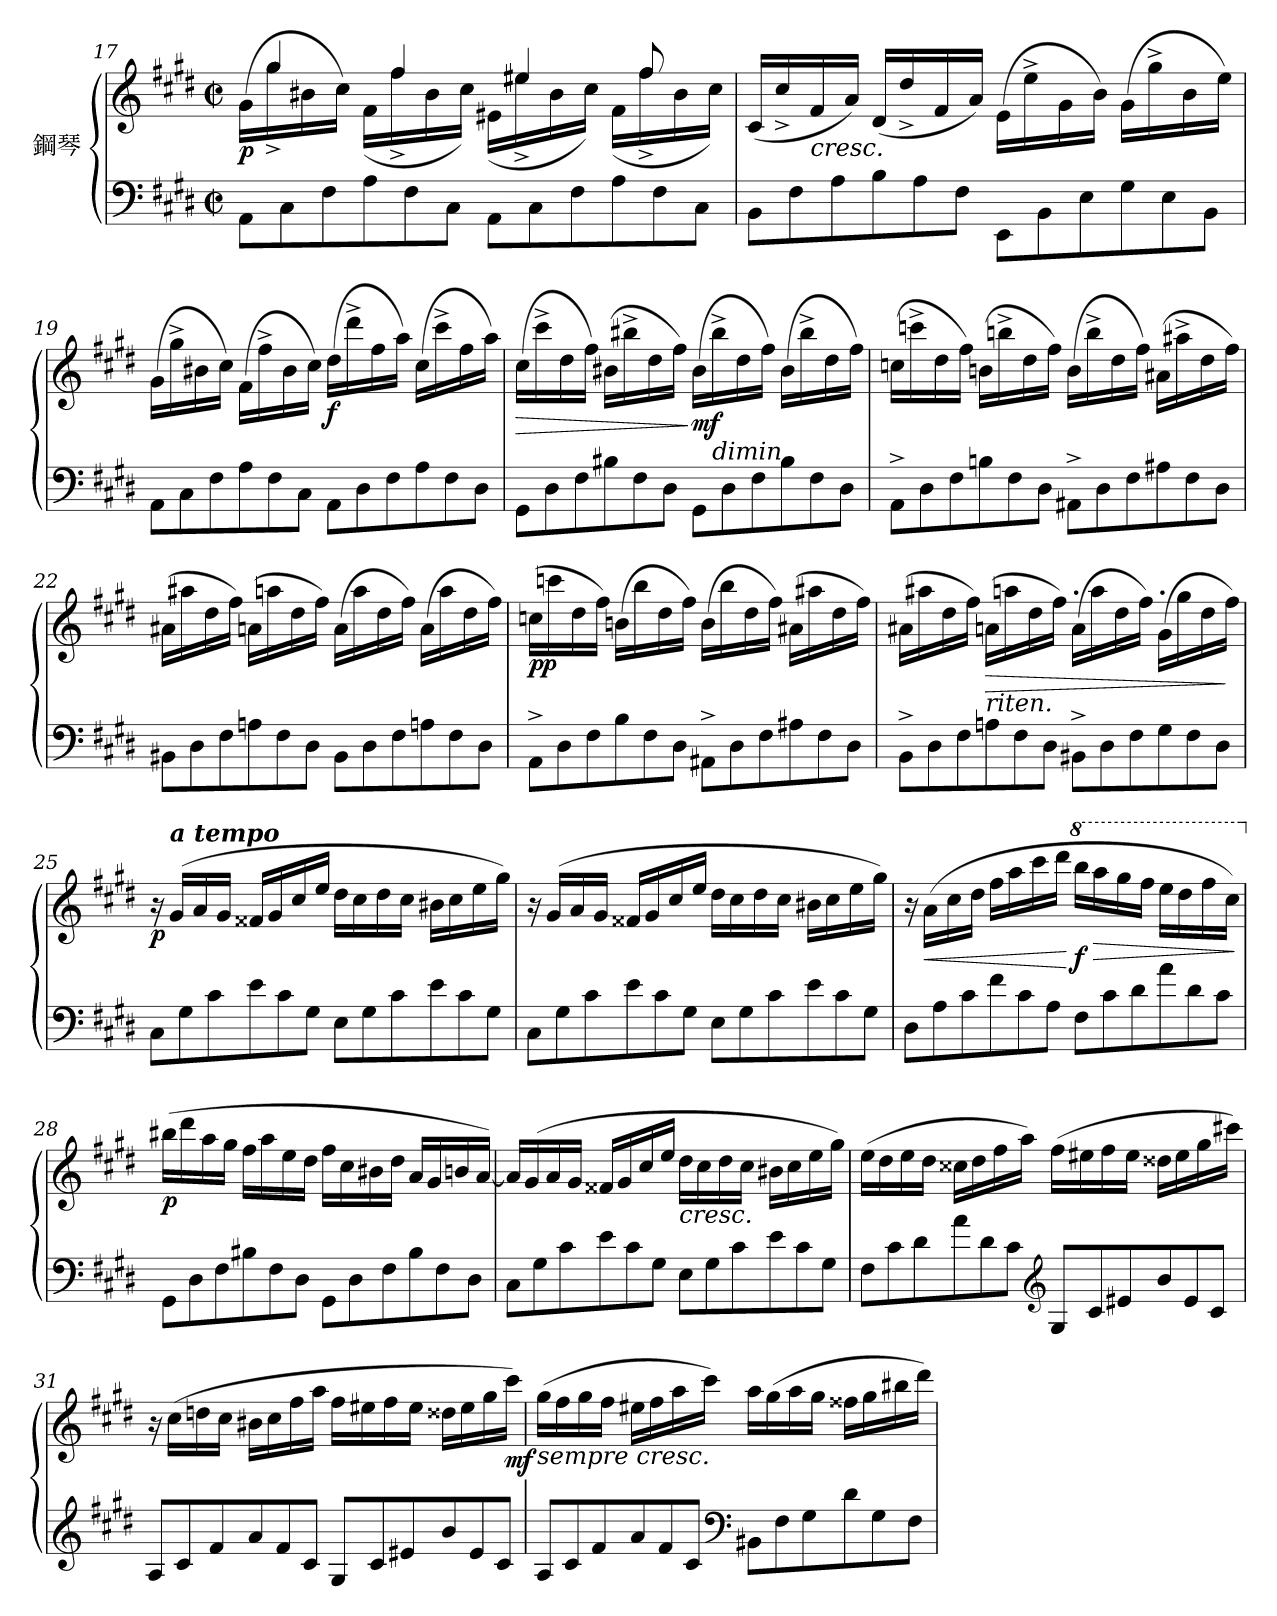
**kern	**kern	**dynam
*part1	*part1	*part1
*staff2	*staff1	*staff1/2
*I"鋼琴	*	*
*clefF4	*clefG2	*
*k[f#c#g#d#]	*k[f#c#g#d#]	*
*M2/2	*M2/2	*
*met(c|)	*met(c|)	*
*Xtuplet	*	*
=17	=17	=17
*	*^	*
!	!	!	!LO:DY:b
12AA\L	16rffyy	(<16g#\LL	p
.	4gg#/	16gg#^\	.
12C#\	.	.	.
.	.	16b#X\	.
12F#\	.	.	.
.	.	16cc#\JJ)	.
12A\	.	(<16f#\LL	.
.	4ff#/	16ff#^\	.
12F#\	.	.	.
.	.	16b#\	.
12C#\J	.	.	.
.	.	16cc#\JJ)	.
12AA\L	.	(<16e#X\LL	.
.	4ee#X/	16ee#^\	.
12C#\	.	.	.
.	.	16b#\	.
12F#\	.	.	.
.	.	16cc#\JJ)	.
12A\	.	(<16f#\LL	.
.	8ff#/	16ff#^\	.
12F#\	.	.	.
.	.	16b#\	.
12C#\J	.	.	.
.	16rffyy	16cc#\JJ)	.
*	*v	*v	*
!!LO:LB:g=z
=18	=18	=18
12BB\L	(<16c#/LL	.
.	16cc#^/	.
12F#\	.	.
!	!LO:TX:b:i:t=cresc.	!
.	16f#/	.
12A\	.	.
.	16a/JJ)	.
12B\	(<16d#/LL	.
.	16dd#^/	.
12A\	.	.
.	16f#/	.
12F#\J	.	.
.	16a/JJ)	.
12EE\L	(>16e\LL	.
.	16ee^\	.
12BB\	.	.
.	16g#\	.
12E\	.	.
.	16b\JJ)	.
12G#\	(>16g#\LL	.
.	16gg#^\	.
12E\	.	.
.	16b\	.
12BB\J	.	.
.	16ee\JJ)	.
=19	=19	=19
12AA\L	(>16g#\LL	.
.	16gg#^\	.
12C#\	.	.
.	16b#X\	.
12F#\	.	.
.	16cc#\JJ)	.
12A\	(>16f#\LL	.
.	16ff#^\	.
12F#\	.	.
.	16b#\	.
12C#\J	.	.
.	16cc#\JJ)	.
!	!	!LO:DY:b
12AA\L	(>16dd#\LL	f
.	16ddd#^\	.
12D#\	.	.
.	16ff#\	.
12F#\	.	.
.	16aa\JJ)	.
12A\	(>16cc#\LL	.
.	16ccc#^\	.
12F#\	.	.
.	16ff#\	.
12D#\J	.	.
.	16aa\JJ)	.
=20	=20	=20
!	!	!LO:HP:b
12GG#\L	(>16cc#\LL	>
.	16ccc#^\	.
12D#\	.	.
.	16dd#\	.
12F#\	.	.
.	16ff#\JJ)	.
12B#X\	(>16b#X\LL	.
.	16bb#X^\	.
12F#\	.	.
.	16dd#\	.
12D#\J	.	.
.	16ff#\JJ)	.
!	!	!LO:DY:n=1:b
12GG#\L	(>16b#\LL	] mf
!	!LO:TX:b:i:t=dimin.	!
.	16bb#^\	.
12D#\	.	.
.	16dd#\	.
12F#\	.	.
.	16ff#\JJ)	.
12B#\	(>16b#\LL	.
.	16bb#^\	.
12F#\	.	.
.	16dd#\	.
12D#\J	.	.
.	16ff#\JJ)	.
!!LO:LB:g=z
=21	=21	=21
12AA^\L	(>16ccn\LL	.
.	16cccn^\	.
12D#\	.	.
.	16dd#\	.
12F#\	.	.
.	16ff#\JJ)	.
12Bn\	(>16bn\LL	.
.	16bbn^\	.
12F#\	.	.
.	16dd#\	.
12D#\J	.	.
.	16ff#\JJ)	.
12AA#X^\L	(>16b\LL	.
.	16bb^\	.
12D#\	.	.
.	16dd#\	.
12F#\	.	.
.	16ff#\JJ)	.
12A#X\	(>16a#X\LL	.
.	16aa#X^\	.
12F#\	.	.
.	16dd#\	.
12D#\J	.	.
.	16ff#\JJ)	.
=22	=22	=22
12BB#X\L	(>16a#X\LL	.
.	16aa#X\	.
12D#\	.	.
.	16dd#\	.
12F#\	.	.
.	16ff#\JJ)	.
12An\	(>16an\LL	.
.	16aan\	.
12F#\	.	.
.	16dd#\	.
12D#\J	.	.
.	16ff#\JJ)	.
12BB#\L	(>16a\LL	.
.	16aa\	.
12D#\	.	.
.	16dd#\	.
12F#\	.	.
.	16ff#\JJ)	.
12An\	(>16a\LL	.
.	16aa\	.
12F#\	.	.
.	16dd#\	.
12D#\J	.	.
.	16ff#\JJ)	.
!!LO:PB:g=z
=23	=23	=23
!	!	!LO:DY:b
12AA^\L	(>16ccn\LL	pp
.	16cccn\	.
12D#\	.	.
.	16dd#\	.
12F#\	.	.
.	16ff#\JJ)	.
12B\	(>16bn\LL	.
.	16bb\	.
12F#\	.	.
.	16dd#\	.
12D#\J	.	.
.	16ff#\JJ)	.
12AA#X^\L	(>16b\LL	.
.	16bb\	.
12D#\	.	.
.	16dd#\	.
12F#\	.	.
.	16ff#\JJ)	.
12A#X\	(>16a#X\LL	.
.	16aa#X\	.
12F#\	.	.
.	16dd#\	.
12D#\J	.	.
.	16ff#\JJ)	.
=24	=24	=24
12BB^\L	(>16a#X\LL	.
.	16aa#X\	.
12D#\	.	.
.	16dd#\	.
12F#\	.	.
.	16ff#\JJ)	.
*	*MM150	*
!	!LO:TX:b:i:t=riten.	!
!	!	!LO:HP:b
12An\	(>16an\LL	>
.	16aan\	.
12F#\	.	.
.	16dd#\	.
12D#\J	.	.
.	16ff#\JJ)	.
*	*MM126	*
!	!LO:TX:a:B:t=.	!
12BB#X^\L	(>16a\LL	.
.	16aa\	.
12D#\	.	.
.	16dd#\	.
12F#\	.	.
.	16ff#\JJ)	.
*	*MM90	*
!	!LO:TX:a:B:t=.	!
12G#\	(>16g#\LL	.
.	16gg#\	.
12F#\	.	.
.	16dd#\	.
12D#\J	.	.
.	16ff#\JJ)	]
!!LO:LB:g=z
=25	=25	=25
!	!	!LO:DY:b
12C#\L	16r	p
!	!LO:TX:a:Bi:t=a tempo	!
.	(>16g#/LL	.
12G#\	.	.
.	16a/	.
12c#\	.	.
.	16g#/JJ	.
12e\	16f##X/LL	.
.	16g#/	.
12c#\	.	.
.	16cc#/	.
12G#\J	.	.
.	16ee/JJ	.
12E\L	16dd#\LL	.
.	16cc#\	.
12G#\	.	.
.	16dd#\	.
12c#\	.	.
.	16cc#\JJ	.
12e\	16b#X\LL	.
.	16cc#\	.
12c#\	.	.
.	16ee\	.
12G#\J	.	.
.	16gg#\JJ)	.
=26	=26	=26
12C#\L	16r	.
.	(>16g#/LL	.
12G#\	.	.
.	16a/	.
12c#\	.	.
.	16g#/JJ	.
12e\	16f##X/LL	.
.	16g#/	.
12c#\	.	.
.	16cc#/	.
12G#\J	.	.
.	16ee/JJ	.
12E\L	16dd#\LL	.
.	16cc#\	.
12G#\	.	.
.	16dd#\	.
12c#\	.	.
.	16cc#\JJ	.
12e\	16b#X\LL	.
.	16cc#\	.
12c#\	.	.
.	16ee\	.
12G#\J	.	.
.	16gg#\JJ)	.
=27	=27	=27
12D#\L	16r	.
!	!	!LO:HP:b
.	(>16a\LL	<
12A\	.	.
.	16cc#\	.
12c#\	.	.
.	16dd#\JJ	.
12f#\	16ff#\LL	.
.	16aa\	.
12c#\	.	.
.	16ccc#\	.
12A\J	.	.
.	16ddd#\JJ	.
*	*8va	*
!	!	!LO:DY:n=1:b
12F#\L	16bbb\LL	[ f
!	!	!LO:HP:b
.	16aaa\	>
12c#\	.	.
.	16ggg#\	.
12d#\	.	.
.	16fff#\JJ	.
12a\	16eee\LL	.
.	16ddd#\	.
12d#\	.	.
.	16fff#\	.
12c#\J	.	.
.	16ccc#\JJ)	.
.	.	]
!!LO:LB:g=z
=28	=28	=28
*	*X8va	*
!	!	!LO:DY:b
12GG#\L	(>16bb#X\LL	p
.	16ddd#\	.
12D#\	.	.
.	16aa\	.
12F#\	.	.
.	16gg#\JJ	.
12B#X\	16ff#\LL	.
.	16aa\	.
12F#\	.	.
.	16ee\	.
12D#\J	.	.
.	16dd#\JJ	.
12GG#\L	16ff#\LL	.
.	16cc#\	.
12D#\	.	.
.	16b#X\	.
12F#\	.	.
.	16dd#\JJ	.
12B#\	16a/LL	.
.	16g#/	.
12F#\	.	.
.	16bn/	.
12D#\J	.	.
.	[16a/JJ)	.
=29	=29	=29
12C#\L	16a/LL]	.
.	(>16g#/	.
12G#\	.	.
.	16a/	.
12c#\	.	.
.	16g#/JJ	.
12e\	16f##X/LL	.
.	16g#/	.
12c#\	.	.
.	16cc#/	.
12G#\J	.	.
.	16ee/JJ	.
!	!LO:TX:b:i:t=cresc.	!
12E\L	16dd#\LL	.
.	16cc#\	.
12G#\	.	.
.	16dd#\	.
12c#\	.	.
.	16cc#\JJ	.
12e\	16b#X\LL	.
.	16cc#\	.
12c#\	.	.
.	16ee\	.
12G#\J	.	.
.	16gg#\JJ)	.
=30	=30	=30
12F#\L	(>16ee\LL	.
.	16dd#\	.
12c#\	.	.
.	16ee\	.
12d#\	.	.
.	16dd#\JJ	.
12a\	16cc##X\LL	.
.	16dd#\	.
12d#\	.	.
.	16ff#\	.
12c#\J	.	.
.	16aa\JJ)	.
*clefG2	*	*
12G#/L	(>16ff#\LL	.
.	16ee#X\	.
12c#/	.	.
.	16ff#\	.
12e#X/	.	.
.	16ee#\JJ	.
12b/	16dd##X\LL	.
.	16ee#\	.
12e#/	.	.
.	16gg#\	.
12c#/J	.	.
.	16ccc#X\JJ)	.
!!LO:LB:g=z
=31	=31	=31
12A/L	16r	.
.	(>16cc#\LL	.
12c#/	.	.
.	16ddn\	.
12f#/	.	.
.	16cc#\JJ	.
12a/	16b#X\LL	.
.	16cc#\	.
12f#/	.	.
.	16ff#\	.
12c#/J	.	.
.	16aa\JJ	.
12G#/L	16ff#\LL	.
.	16ee#X\	.
12c#/	.	.
.	16ff#\	.
12e#X/	.	.
.	16ee#\JJ	.
12b/	16dd##X\LL	.
.	16ee#\	.
12e#/	.	.
.	16gg#\	.
12c#/J	.	.
!	!	!LO:DY:b
.	16ccc#\JJ)	mf
=32	=32	=32
!	!LO:TX:b:i:t=sempre cresc.	!
12A/L	(>16gg#\LL	.
.	16ff#\	.
12c#/	.	.
.	16gg#\	.
12f#/	.	.
.	16ff#\JJ	.
12a/	16ee#X\LL	.
.	16ff#\	.
12f#/	.	.
.	16aa\	.
12c#/J	.	.
.	16ccc#\JJ)	.
*clefF4	*	*
12BB#X\L	16aa\LL	.
.	(>16gg#\	.
12F#\	.	.
.	16aa\	.
12G#\	.	.
.	16gg#\JJ	.
12d#\	16ff##X\LL	.
.	16gg#\	.
12G#\	.	.
.	16bb#X\	.
12F#\J	.	.
.	16ddd#\JJ)	.
=	=	=
*-	*-	*-
